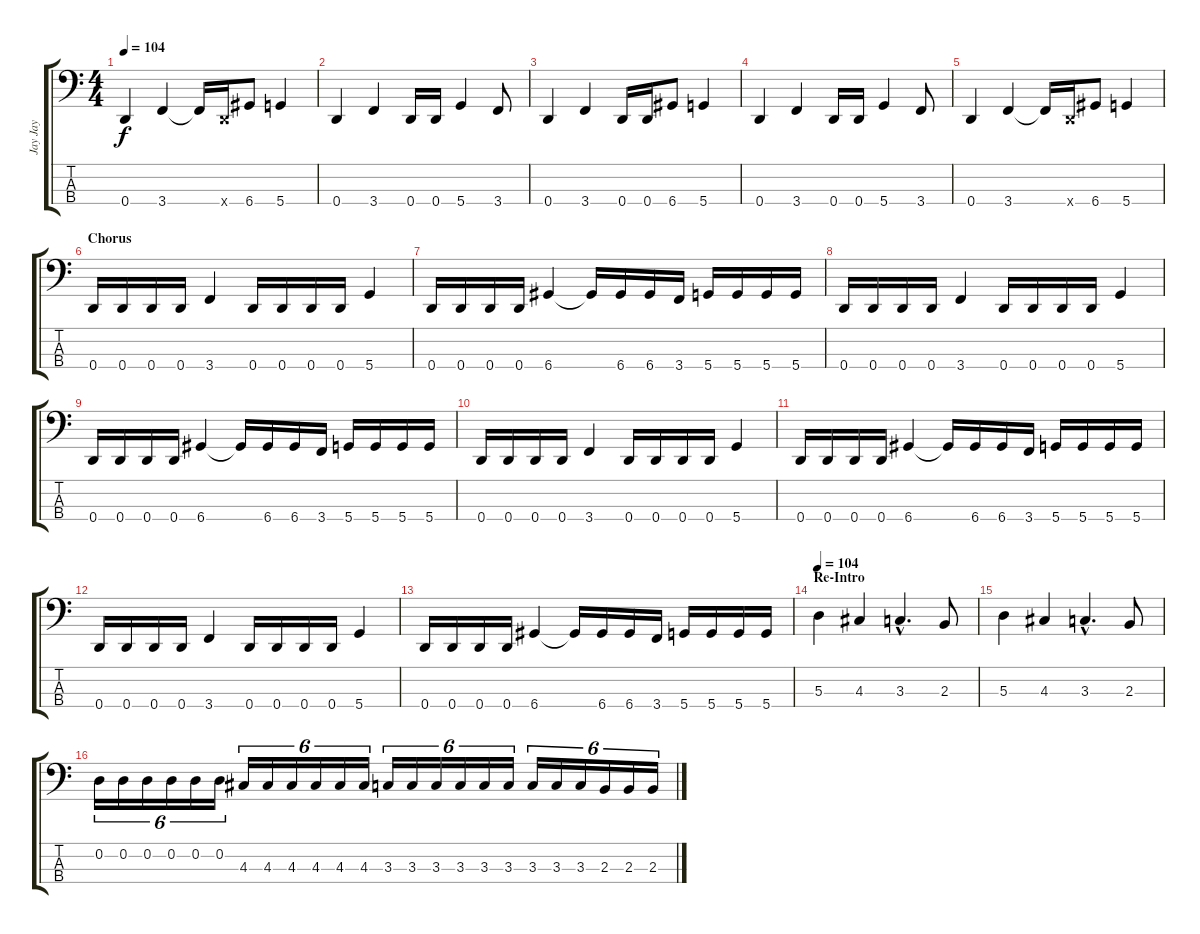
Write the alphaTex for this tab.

\track ("Jay Jay" "Jay Jay") {instrument electricbassfinger}
\staff {score tabs}
\tuning (G2 D2 A1 D1) {hide}
\ts (4 4)
\tempo 104
\clef f4
\ks c
0.4.4{dy f} 3.4.4 3.4{t}.16 0.4{x}.16 6.4.8 5.4.4 |
0.4.4 3.4.4 0.4.16 0.4.16 5.4.4 3.4.8 |
0.4.4 3.4.4 0.4.16 0.4.16 6.4.8 5.4.4 |
0.4.4 3.4.4 0.4.16 0.4.16 5.4.4 3.4.8 |
0.4.4 3.4.4 3.4{t}.16 0.4{x}.16 6.4.8 5.4.4 |
\section ("" "Chorus")
0.4.16 0.4.16 0.4.16 0.4.16 3.4.4 0.4.16 0.4.16 0.4.16 0.4.16 5.4.4 |
0.4.16 0.4.16 0.4.16 0.4.16 6.4.4 6.4{t}.16 6.4.16 6.4.16 3.4.16 5.4.16 5.4.16 5.4.16 5.4.16 |
0.4.16 0.4.16 0.4.16 0.4.16 3.4.4 0.4.16 0.4.16 0.4.16 0.4.16 5.4.4 |
0.4.16 0.4.16 0.4.16 0.4.16 6.4.4 6.4{t}.16 6.4.16 6.4.16 3.4.16 5.4.16 5.4.16 5.4.16 5.4.16 |
0.4.16 0.4.16 0.4.16 0.4.16 3.4.4 0.4.16 0.4.16 0.4.16 0.4.16 5.4.4 |
0.4.16 0.4.16 0.4.16 0.4.16 6.4.4 6.4{t}.16 6.4.16 6.4.16 3.4.16 5.4.16 5.4.16 5.4.16 5.4.16 |
0.4.16 0.4.16 0.4.16 0.4.16 3.4.4 0.4.16 0.4.16 0.4.16 0.4.16 5.4.4 |
0.4.16 0.4.16 0.4.16 0.4.16 6.4.4 6.4{t}.16 6.4.16 6.4.16 3.4.16 5.4.16 5.4.16 5.4.16 5.4.16 |
\section ("" "Re-Intro")
\tempo 104
5.3.4 4.3.4 3.3{hac}.4{d} 2.3.8 |
5.3.4 4.3.4 3.3{hac}.4{d} 2.3.8 |
0.2.16{tu (6 4)} 0.2.16{tu (6 4)} 0.2.16{tu (6 4)} 0.2.16{tu (6 4)} 0.2.16{tu (6 4)} 0.2.16{tu (6 4)} 4.3.16{tu (6 4)} 4.3.16{tu (6 4)} 4.3.16{tu (6 4)} 4.3.16{tu (6 4)} 4.3.16{tu (6 4)} 4.3.16{tu (6 4)} 3.3.16{tu (6 4)} 3.3.16{tu (6 4)} 3.3.16{tu (6 4)} 3.3.16{tu (6 4)} 3.3.16{tu (6 4)} 3.3.16{tu (6 4)} 3.3.16{tu (6 4)} 3.3.16{tu (6 4)} 3.3.16{tu (6 4)} 2.3.16{tu (6 4)} 2.3.16{tu (6 4)} 2.3.16{tu (6 4)}
